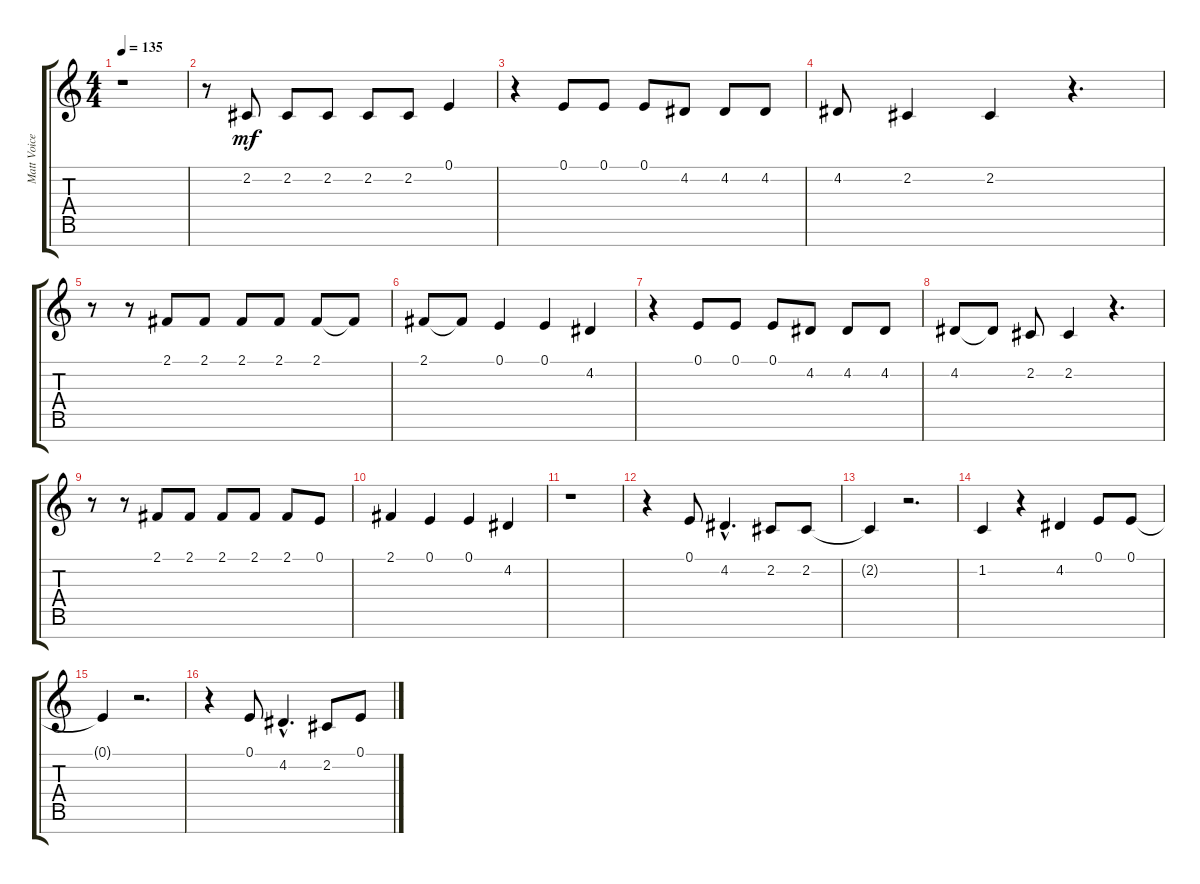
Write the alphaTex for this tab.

\track ("Matt Voice" "Matt Voice") {instrument oboe}
\staff {score tabs}
\tuning (E4 B3 G3 D3 A2 E2 B1) {hide}
\ts (4 4)
\tempo 135
\clef g2
\ks c
r.1{dy mf} |
r.8 2.2.8 2.2.8 2.2.8 2.2.8 2.2.8 0.1.4 |
r.4 0.1.8 0.1.8 0.1.8 4.2.8 4.2.8 4.2.8 |
4.2.8 2.2.4 2.2.4 r.4{d} |
r.8 r.8 2.1.8 2.1.8 2.1.8 2.1.8 2.1.8 2.1{t}.8 |
2.1.8 2.1{t}.8 0.1.4 0.1.4 4.2.4 |
r.4 0.1.8 0.1.8 0.1.8 4.2.8 4.2.8 4.2.8 |
4.2.8 4.2{t}.8 2.2.8 2.2.4 r.4{d} |
r.8 r.8 2.1.8 2.1.8 2.1.8 2.1.8 2.1.8 0.1.8 |
2.1.4 0.1.4 0.1.4 4.2.4 |
r.1 |
r.4 0.1.8 4.2{hac}.4{d} 2.2.8 2.2.8 |
2.2{t}.4 r.2{d} |
1.2.4 r.4 4.2.4 0.1.8 0.1.8 |
0.1{t}.4 r.2{d} |
r.4 0.1.8 4.2{hac}.4{d} 2.2.8 0.1.8
